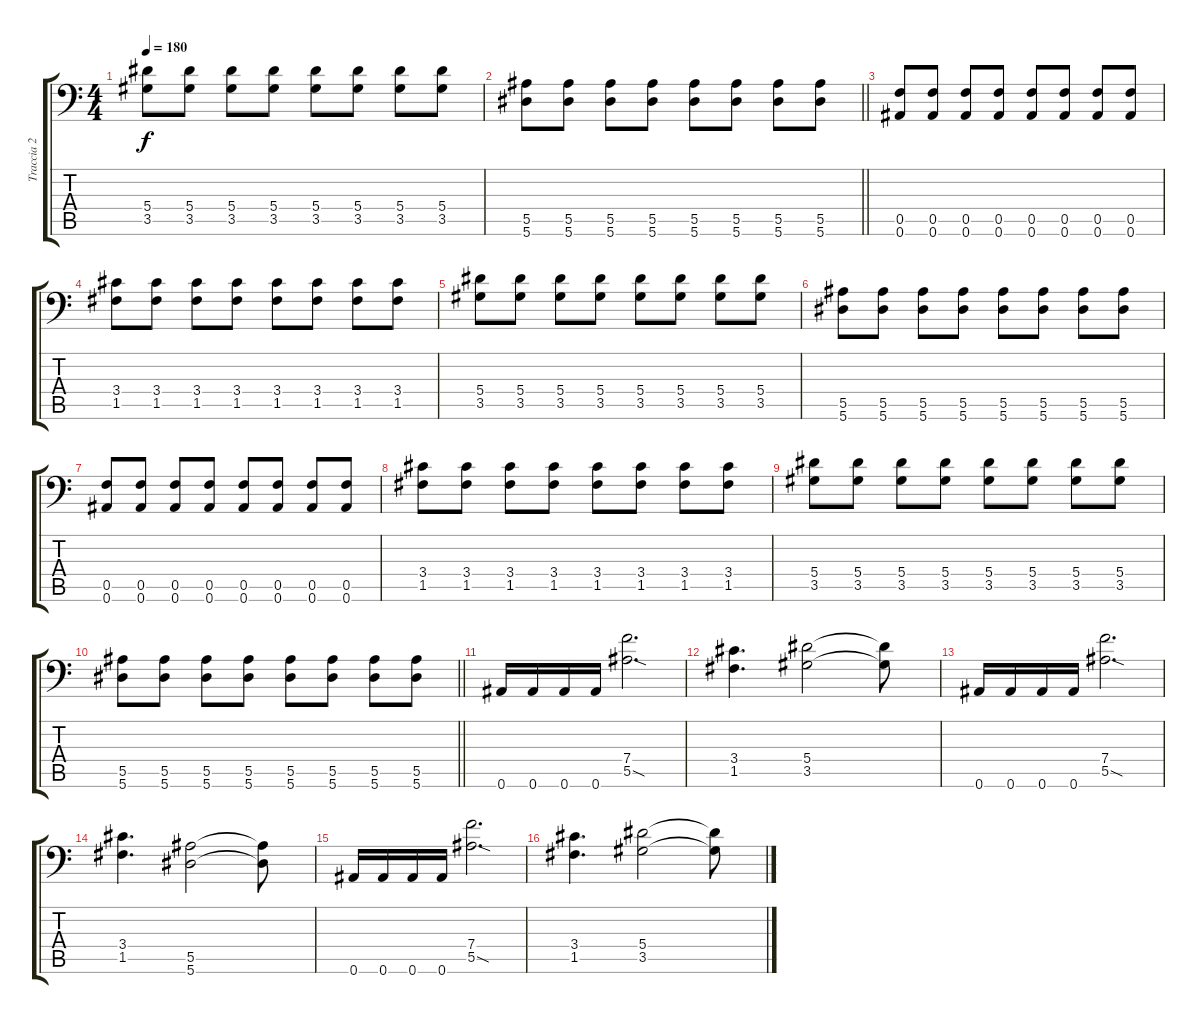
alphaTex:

\track ("Traccia 2" "Traccia 2") {instrument distortionguitar}
\staff {score tabs}
\tuning (C4 G3 Eb3 Bb2 F2 Bb1) {hide}
\ts (4 4)
\tempo 180
\clef f4
\ks c
(5.4 3.5).8{dy f} (5.4 3.5).8 (5.4 3.5).8 (5.4 3.5).8 (5.4 3.5).8 (5.4 3.5).8 (5.4 3.5).8 (5.4 3.5).8 |
\barLineRight lightlight
(5.5 5.6).8 (5.5 5.6).8 (5.5 5.6).8 (5.5 5.6).8 (5.5 5.6).8 (5.5 5.6).8 (5.5 5.6).8 (5.5 5.6).8 |
(0.5 0.6).8 (0.5 0.6).8 (0.5 0.6).8 (0.5 0.6).8 (0.5 0.6).8 (0.5 0.6).8 (0.5 0.6).8 (0.5 0.6).8 |
(3.4 1.5).8 (3.4 1.5).8 (3.4 1.5).8 (3.4 1.5).8 (3.4 1.5).8 (3.4 1.5).8 (3.4 1.5).8 (3.4 1.5).8 |
(5.4 3.5).8 (5.4 3.5).8 (5.4 3.5).8 (5.4 3.5).8 (5.4 3.5).8 (5.4 3.5).8 (5.4 3.5).8 (5.4 3.5).8 |
(5.5 5.6).8 (5.5 5.6).8 (5.5 5.6).8 (5.5 5.6).8 (5.5 5.6).8 (5.5 5.6).8 (5.5 5.6).8 (5.5 5.6).8 |
(0.5 0.6).8 (0.5 0.6).8 (0.5 0.6).8 (0.5 0.6).8 (0.5 0.6).8 (0.5 0.6).8 (0.5 0.6).8 (0.5 0.6).8 |
(3.4 1.5).8 (3.4 1.5).8 (3.4 1.5).8 (3.4 1.5).8 (3.4 1.5).8 (3.4 1.5).8 (3.4 1.5).8 (3.4 1.5).8 |
(5.4 3.5).8 (5.4 3.5).8 (5.4 3.5).8 (5.4 3.5).8 (5.4 3.5).8 (5.4 3.5).8 (5.4 3.5).8 (5.4 3.5).8 |
\barLineRight lightlight
(5.5 5.6).8 (5.5 5.6).8 (5.5 5.6).8 (5.5 5.6).8 (5.5 5.6).8 (5.5 5.6).8 (5.5 5.6).8 (5.5 5.6).8 |
0.6.16 0.6.16 0.6.16 0.6.16 (7.4 5.5{sod}).2{d} |
(3.4 1.5).4{d} (5.4 3.5).2 (5.4{t} 3.5{t}).8 |
0.6.16 0.6.16 0.6.16 0.6.16 (7.4 5.5{sod}).2{d} |
(3.4 1.5).4{d} (5.5 5.6).2 (5.5{t} 5.6{t}).8 |
0.6.16 0.6.16 0.6.16 0.6.16 (7.4 5.5{sod}).2{d} |
(3.4 1.5).4{d} (5.4 3.5).2 (5.4{t} 3.5{t}).8
